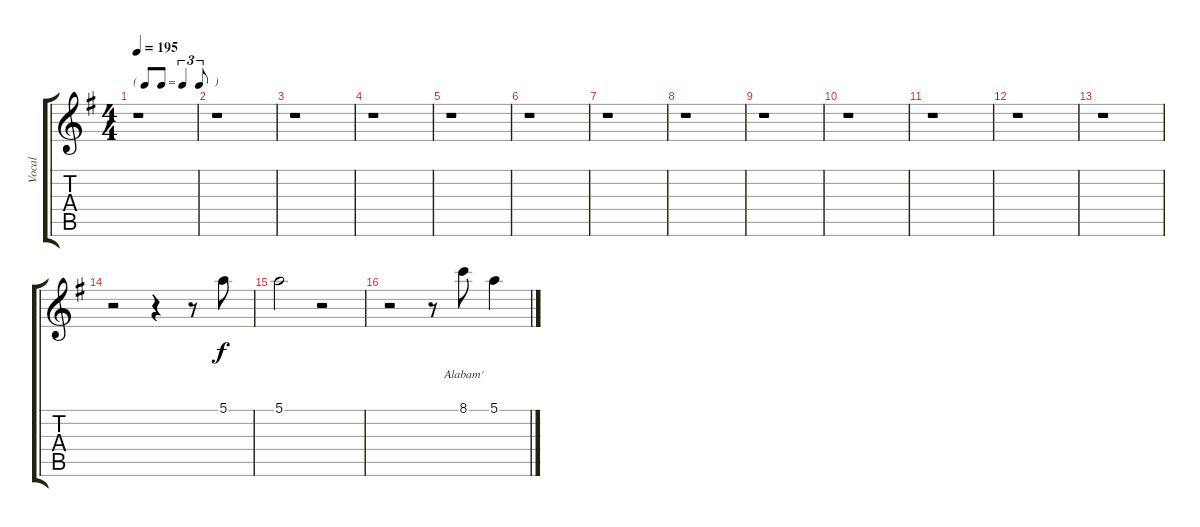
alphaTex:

\track ("Vocal" "Vocal") {instrument oboe}
\staff {score tabs}
\tuning (E5 B4 G4 D4 A3 E3) {hide}
\ts (4 4)
\tf triplet8th
\tempo 195
\clef g2
\ks g
r.1{dy f} |
r.1 |
r.1 |
r.1 |
r.1 |
r.1 |
r.1 |
r.1 |
r.1 |
r.1 |
r.1 |
r.1 |
r.1 |
r.2 r.4 r.8 5.1.8{lyrics (0 "") lyrics (1 "") lyrics (2 "") lyrics (3 "") lyrics (4 "")} |
5.1.2{lyrics (0 "") lyrics (1 "") lyrics (2 "") lyrics (3 "") lyrics (4 "")} r.2 |
r.2 r.8 8.1.8{lyrics (0 "") lyrics (1 "Alabam'") lyrics (2 "") lyrics (3 "") lyrics (4 "")} 5.1.4{lyrics (0 "") lyrics (1 "") lyrics (2 "") lyrics (3 "") lyrics (4 "")}
